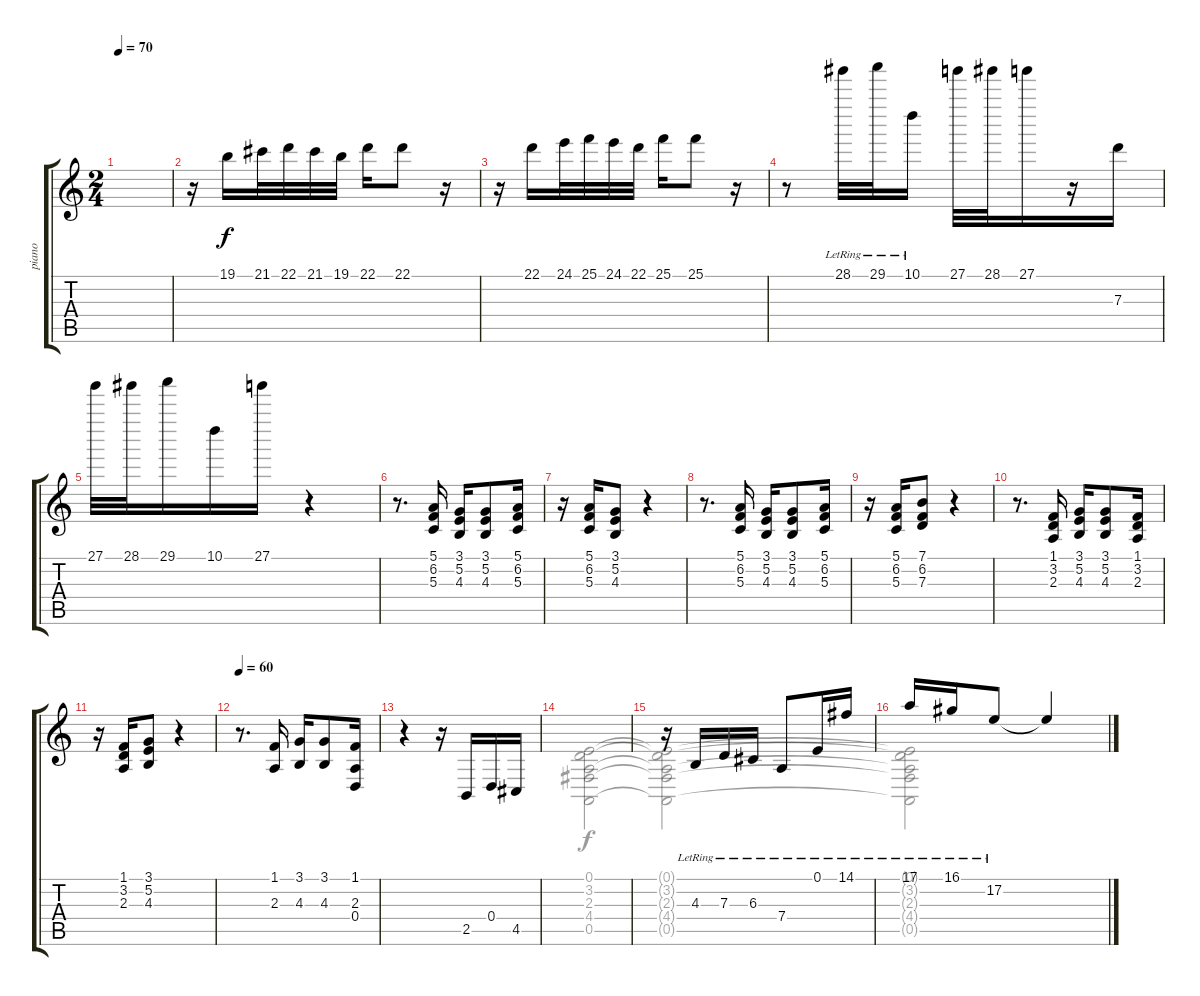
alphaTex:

\track ("piano" "piano") {instrument acousticgrandpiano}
\staff {score tabs}
\tuning (E4 B3 G3 D3 A2 E2) {hide}
\voice
\ts (2 4)
\tempo 70
\clef g2
\ks c
|
r.16 19.1.16 21.1.32 22.1.32 21.1.32 19.1.32 22.1.16 22.1.8 r.16 |
r.16 22.1.16 24.1.32 25.1.32 24.1.32 22.1.32 25.1.16 25.1.8 r.16 |
r.8 28.1{lr}.32{ot 15mb} 29.1{lr}.32{ot 15mb} 10.1{lr}.16{ot 15mb} 27.1.32{ot 15mb} 28.1.32{ot 15mb} 27.1.16{ot 15mb} r.16{ot 15mb} 7.3.16{ot 15mb} |
27.1.32{ot 15mb} 28.1.32{ot 15mb} 29.1.16{ot 15mb} 10.1.16{ot 15mb} 27.1.16{ot 15mb} r.4{ot 15mb} |
r.8{d} (5.1 6.2 5.3).16 (3.1 5.2 4.3).16 (3.1 5.2 4.3).8 (5.1 6.2 5.3).16 |
r.16 (5.1 6.2 5.3).16 (3.1 5.2 4.3).8 r.4 |
r.8{d} (5.1 6.2 5.3).16 (3.1 5.2 4.3).16 (3.1 5.2 4.3).8 (5.1 6.2 5.3).16 |
r.16 (5.1 6.2 5.3).16 (7.1 6.2 7.3).8 r.4 |
r.8{d} (1.1 3.2 2.3).16 (3.1 5.2 4.3).16 (3.1 5.2 4.3).8 (1.1 3.2 2.3).16 |
r.16 (1.1 3.2 2.3).16 (3.1 5.2 4.3).8 r.4 |
\tempo 60
r.8{d} (1.1 2.3).16 (3.1 4.3).16 (3.1 4.3).8 (1.1 2.3 0.4).16 |
r.4 r.16 2.5.16 0.4.16 4.5.16 |
|
r.16 4.3{lr}.16 7.3{lr}.16 6.3{lr}.16 7.4{lr}.8 0.1{lr}.16 14.1{lr}.16 |
17.1{lr}.16 16.1{lr}.16 17.2{lr}.8 17.2{t}.4
\voice
\clef g2
\ottava regular
\simile none
\ks c
|
|
|
|
|
|
|
|
|
|
|
|
|
(0.1 3.2 2.3 4.4 0.5).2 |
(0.1{t} 3.2{t} 2.3{t} 4.4{t} 0.5{t}).2 |
(0.1{t} 3.2{t} 2.3{t} 4.4{t} 0.5{t}).2
